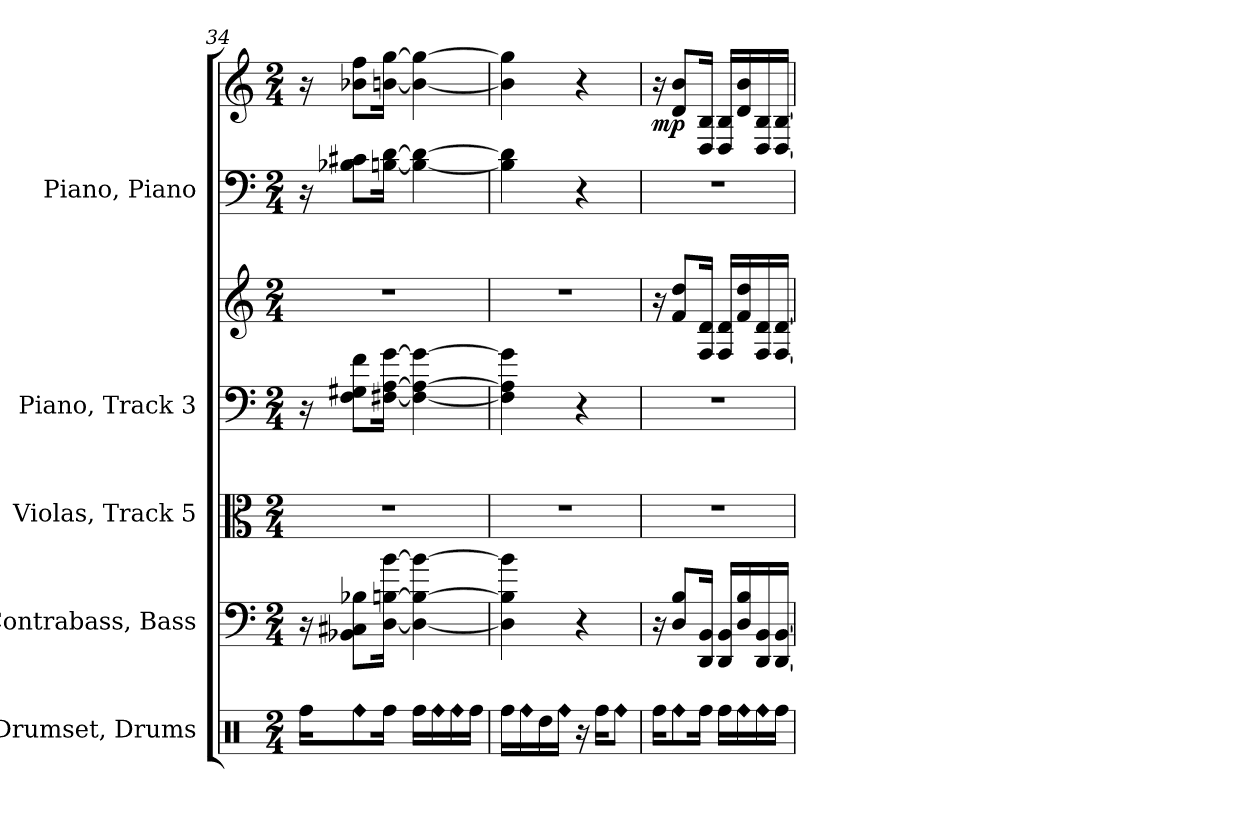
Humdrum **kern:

**kern	**kern	**kern	**kern	**kern	**kern	**kern	**dynam
*part5	*part4	*part3	*part2	*part2	*part1	*part1	*part1
*staff7	*staff6	*staff5	*staff4	*staff3	*staff2	*staff1	*staff1/2
*I"Drumset, Drums	*I"Contrabass, Bass	*I"Violas, Track  5	*I"Piano, Track  3	*	*I"Piano, Piano	*	*
*I'D. Set	*I'Cb.	*I'Vlas.	*I'Pno.	*	*I'Pno.	*	*
*clefX	*clefF4	*clefC3	*clefF4	*clefG2	*clefF4	*clefG2	*
*	*ITrd7c12	*	*	*	*	*	*
*k[]	*k[]	*k[]	*k[]	*k[]	*k[]	*k[]	*
*M2/4	*M2/4	*M2/4	*M2/4	*M2/4	*M2/4	*M2/4	*
=34	=34	=34	=34	=34	=34	=34	=34
16Rff\KL	16r	2r	16r	2r	16r	16r	.
!LO:N:head=diamond	!	!	!	!	!	!	!
8Rff\	8BBB-X\ 8CC#X\ 8BB-X\L	.	8F\ 8G#X\ 8f\L	.	8B-X\ 8c#X\L	8b-X\ 8ff\L	.
16Rff\Jk	[16DD\ [16BBn\ [16B\Jk	.	[16F#X\ [16A\ [16g\Jk	.	[16Bn\ [16d\Jk	[16bn\ [16gg\Jk	.
16Rff\LL	4DD\_ 4BB\_ 4B\_	.	4F#\_ 4A\_ 4g\_	.	4B\_ 4d\_	4b\_ 4gg\_	.
!LO:N:head=diamond	!	!	!	!	!	!	!
16Rff\	.	.	.	.	.	.	.
!LO:N:head=diamond	!	!	!	!	!	!	!
16Rff\	.	.	.	.	.	.	.
16Rff\JJ	.	.	.	.	.	.	.
!!LO:LB:g=z
=35	=35	=35	=35	=35	=35	=35	=35
16Rff\LL	4DD\] 4BB\] 4B\]	2r	4F#\] 4A\] 4g\]	2r	4B\] 4d\]	4b\] 4gg\]	.
!LO:N:head=diamond	!	!	!	!	!	!	!
16Rff\	.	.	.	.	.	.	.
16Rdd\	.	.	.	.	.	.	.
!LO:N:head=diamond	!	!	!	!	!	!	!
16Rff\JJ	.	.	.	.	.	.	.
16r	4r	.	4r	.	4r	4r	.
16Rff\KL	.	.	.	.	.	.	.
!LO:N:head=diamond	!	!	!	!	!	!	!
8Rff\J	.	.	.	.	.	.	.
=36	=36	=36	=36	=36	=36	=36	=36
!	!	!	!	!	!	!	!LO:DY:b
16Rff\KL	16r	2r	2r	16r	2r	16r	mp
!LO:N:head=diamond	!	!	!	!	!	!	!
8Rff\	8DD/ 8BB/L	.	.	8f/ 8dd/L	.	8d/ 8b/L	.
16Rff\Jk	16DDD/ 16BBB/Jk	.	.	16F/ 16d/Jk	.	16D/ 16B/Jk	.
16Rff\LL	16DDD/ 16BBB/LL	.	.	16F/ 16d/LL	.	16D/ 16B/LL	.
!LO:N:head=diamond	!	!	!	!	!	!	!
16Rff\	16DD/ 16BB/	.	.	16f/ 16dd/	.	16d/ 16b/	.
!LO:N:head=diamond	!	!	!	!	!	!	!
16Rff\	16DDD/ 16BBB/	.	.	16F/ 16d/	.	16D/ 16B/	.
16Rff\JJ	[16DDD/ [16BBB/JJ	.	.	[16F/ [16d/JJ	.	[16D/ [16B/JJ	.
=	=	=	=	=	=	=	=
*-	*-	*-	*-	*-	*-	*-	*-
